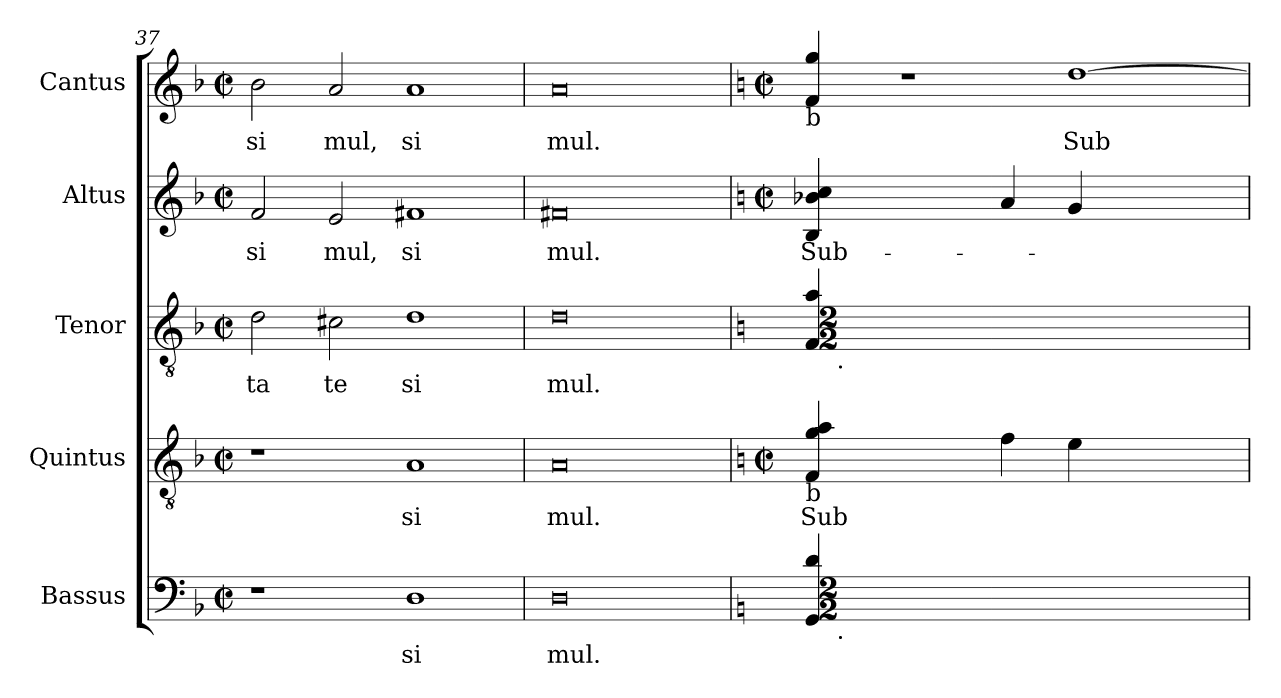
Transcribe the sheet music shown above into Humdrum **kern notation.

**kern	**text	**kern	**text	**kern	**text	**kern	**text	**kern	**text
*part5	*part5	*part4	*part4	*part3	*part3	*part2	*part2	*part1	*part1
*staff5	*staff5	*staff4	*staff4	*staff3	*staff3	*staff2	*staff2	*staff1	*staff1
*I"Bassus	*	*I"Quintus	*	*I"Tenor	*	*I"Altus	*	*I"Cantus	*
*clefF4	*	*clefGv2	*	*clefGv2	*	*clefG2	*	*clefG2	*
*k[b-]	*	*k[b-]	*	*k[b-]	*	*k[b-]	*	*k[b-]	*
*F:	*	*F:	*	*F:	*	*F:	*	*F:	*
*M2/2	*	*M2/2	*	*M2/2	*	*M2/2	*	*M2/2	*
*met(c|)	*	*met(c|)	*	*met(c|)	*	*met(c|)	*	*met(c|)	*
=37	=37	=37	=37	=37	=37	=37	=37	=37	=37
!	!	!	!	!	!LO:LY:b:cj	!	!LO:LY:b:cj	!	!LO:LY:b:cj
1r	.	1r	.	2d\	ta	2f/	si	2b-\	si
!	!	!	!	!	!LO:LY:b:cj	!	!LO:LY:b:cj	!	!LO:LY:b:cj
.	.	.	.	2c#X\	te	2e/	mul,	2a/	mul,
!	!LO:LY:b:cj	!	!LO:LY:b:cj	!	!LO:LY:b:cj	!	!LO:LY:b:cj	!	!LO:LY:b:cj
1D	si	1A	si	1d	si	1f#X	si	1a	si
=38	=38	=38	=38	=38	=38	=38	=38	=38	=38
!	!LO:LY:b:cj	!	!LO:LY:b:cj	!	!LO:LY:b:cj	!	!LO:LY:b:cj	!	!LO:LY:b:cj
0D	mul.	0A	mul.	0d	mul.	0f#X	mul.	0a	mul.
!!LO:PB:g=z
=39	=39!	=39	=39!	=39	=39!	=39	=39!	=39!	=39!
*k[]	*	*k[]	*	*k[]	*	*k[]	*	*k[]	*
*C:	*	*C:	*	*C:	*	*C:	*	*C:	*
*	*	*M2/2	*	*	*	*M2/2	*	*M2/2	*
*	*	*met(c|)	*	*	*	*met(c|)	*	*met(c|)	*
!	!	!	!	!	!	!	!	!LO:TX:b:t=b	!
!	!	!	!	!LO:TX:b:t=b	!	!	!	!	!
!	!	!LO:TX:b:t=b	!	!	!	!	!	!	!
!LO:TX:b:t=b	!	!	!	!	!	!	!	!	!
!	!	!	!LO:LY:b	!	!	!	!LO:LY:b	!	!
*^	*	*	*	*^	*	*	*	*	*
4d/ 4GG/	16..ryy	.	4a/ 4F/ 4g	Sub	4a/ 4F/	16..ryy	.	4cc/ 4B/ 4b-X	Sub-	4gg/ 4f/	.
!	!	!	!	!	!	!LO:TX:b:t=.	!	!	!	!	!
!	!LO:TX:b:t=.	!	!	!	!	!	!	!	!	!	!
.	1ryy	.	.	.	.	1ryy	.	.	.	.	.
*M2/2	*	*	*	*	*M2/2	*	*	*	*	*	*
*met(c|)	*	*	*	*	*met(c|)	*	*	*	*	*	*
0ryy	.	.	2.ryy	.	0ryy	.	.	2.ryy	.	1r	.
.	.	.	4f\	.	.	.	.	4a/	.	.	.
.	1ryy	.	.	.	.	1ryy	.	.	.	.	.
!	!	!	!	!	!	!	!	!	!	!	!LO:LY:b
.	.	.	4e\	.	.	.	.	4g/	.	[>1dd	Sub
.	.	.	2.ryy	.	.	.	.	2.ryy	.	.	.
.	8ryy	.	.	.	.	8ryy	.	.	.	.	.
.	64ryy	.	.	.	.	64ryy	.	.	.	.	.
*v	*v	*	*	*	*v	*v	*	*	*	*	*
=	=	=	=	=	=	=	=	=	=
*-	*-	*-	*-	*-	*-	*-	*-	*-	*-
